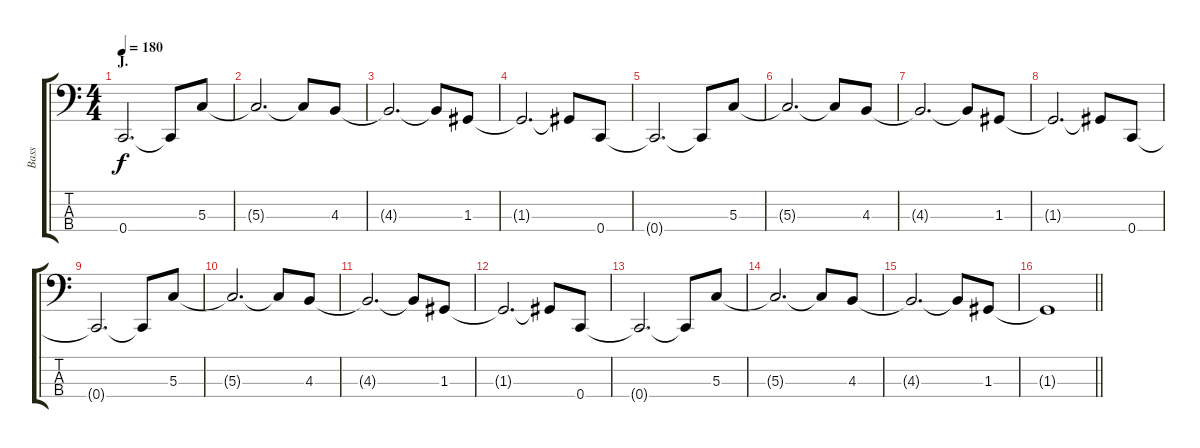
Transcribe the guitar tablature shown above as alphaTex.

\track ("Bass" "Bass") {instrument electricbasspick}
\staff {score tabs}
\tuning (F2 C2 G1 C1) {hide}
\ts (4 4)
\section ("" "J.")
\tempo 180
\clef f4
\ks c
0.4.2{d dy f} 0.4{t}.8 5.3.8 |
5.3{t}.2{d} 5.3{t}.8 4.3.8 |
4.3{t}.2{d} 4.3{t}.8 1.3.8 |
1.3{t}.2{d} 1.3{t}.8 0.4.8 |
0.4{t}.2{d} 0.4{t}.8 5.3.8 |
5.3{t}.2{d} 5.3{t}.8 4.3.8 |
4.3{t}.2{d} 4.3{t}.8 1.3.8 |
1.3{t}.2{d} 1.3{t}.8 0.4.8 |
0.4{t}.2{d} 0.4{t}.8 5.3.8 |
5.3{t}.2{d} 5.3{t}.8 4.3.8 |
4.3{t}.2{d} 4.3{t}.8 1.3.8 |
1.3{t}.2{d} 1.3{t}.8 0.4.8 |
0.4{t}.2{d} 0.4{t}.8 5.3.8 |
5.3{t}.2{d} 5.3{t}.8 4.3.8 |
4.3{t}.2{d} 4.3{t}.8 1.3.8 |
\barLineRight lightlight
1.3{t}.1
